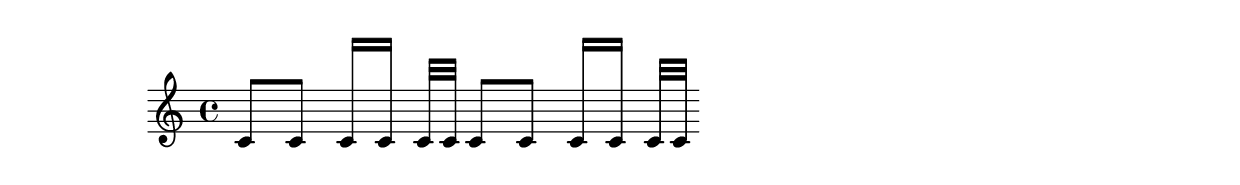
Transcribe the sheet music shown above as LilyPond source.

\version "2.12.0"

\header {
  texidoc = "Sublist of grob property lists may be also tuned.  In the
next example, the @code{beamed-lengths} property of the @code{Stem}
grob is tweaked."
}

\relative {
  \override Stem #'details #'beamed-lengths = #'(6 10 8)
  c8[ c] c16[ c] c32[ c]
  \revert Stem #'details
  c8[ c] c16[ c] c32[ c]
}
